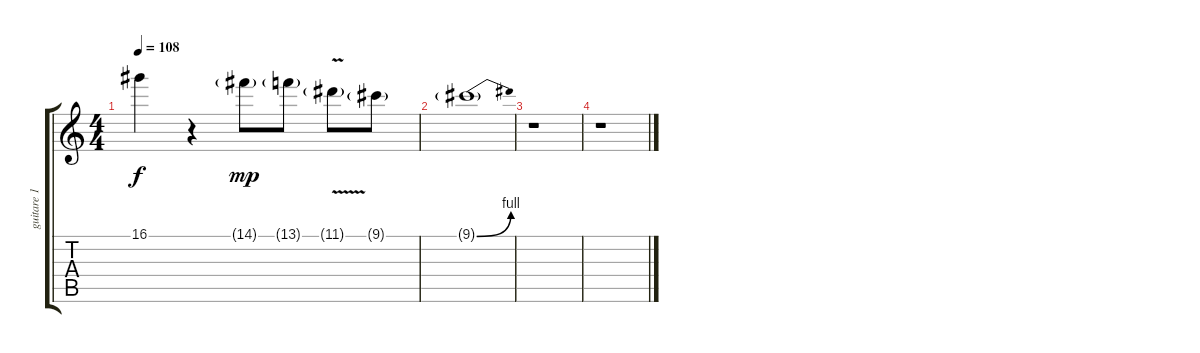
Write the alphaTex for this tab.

\track ("guitare 1" "guitare 1") {instrument electricguitarjazz}
\staff {score tabs}
\tuning (E4 B3 G3 D3 A2 E2) {hide}
\ts (4 4)
\tempo 108
\clef g2
\ks c
16.1{t}.4{dy f} r.4 14.1{g}.8{dy mp} 13.1{g}.8 11.1{v g}.8 9.1{g}.8 |
9.1{be (bend 0 0 60 4) g}.1 |
r.1 |
r.1
